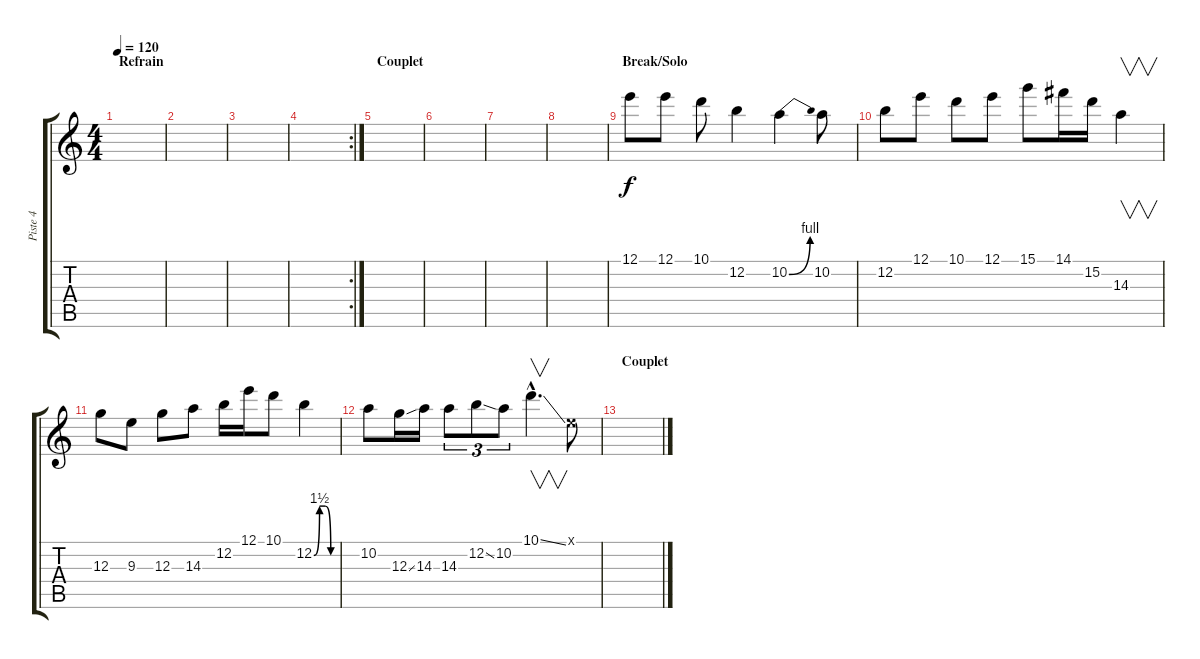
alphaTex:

\track ("Piste 4" "Piste 4") {instrument overdrivenguitar}
\staff {score tabs}
\tuning (E4 B3 G3 D3 A2 E2) {hide}
\ts (4 4)
\section ("" "Refrain")
\tempo 120
\clef g2
\ks c
|
|
|
\rc 2
|
\section ("" "Couplet")
|
|
|
|
\section ("" "Break/Solo")
12.1.8 12.1.8 10.1.8 12.2.4 10.2{be (bend 0 0 60 4)}.4 10.2.8 |
12.2.8 12.1.8 10.1.8 12.1.8 15.1.8 14.1.16 15.2.16 14.3.4{v} |
12.3.8 9.3.8 12.3.8 14.3.8 12.2.16 12.1.16 10.1.8 12.2{be (custom 0 0 15 6 30 6 45 0 60 0)}.4 |
10.2.8 12.3{ss}.16 14.3.16 14.3.8{tu (3 2)} 12.2{ss}.8{tu (3 2)} 10.2.8{tu (3 2)} 10.1{ss hac}.4{v d} 0.1{x}.8 |
\section ("" "Couplet")
